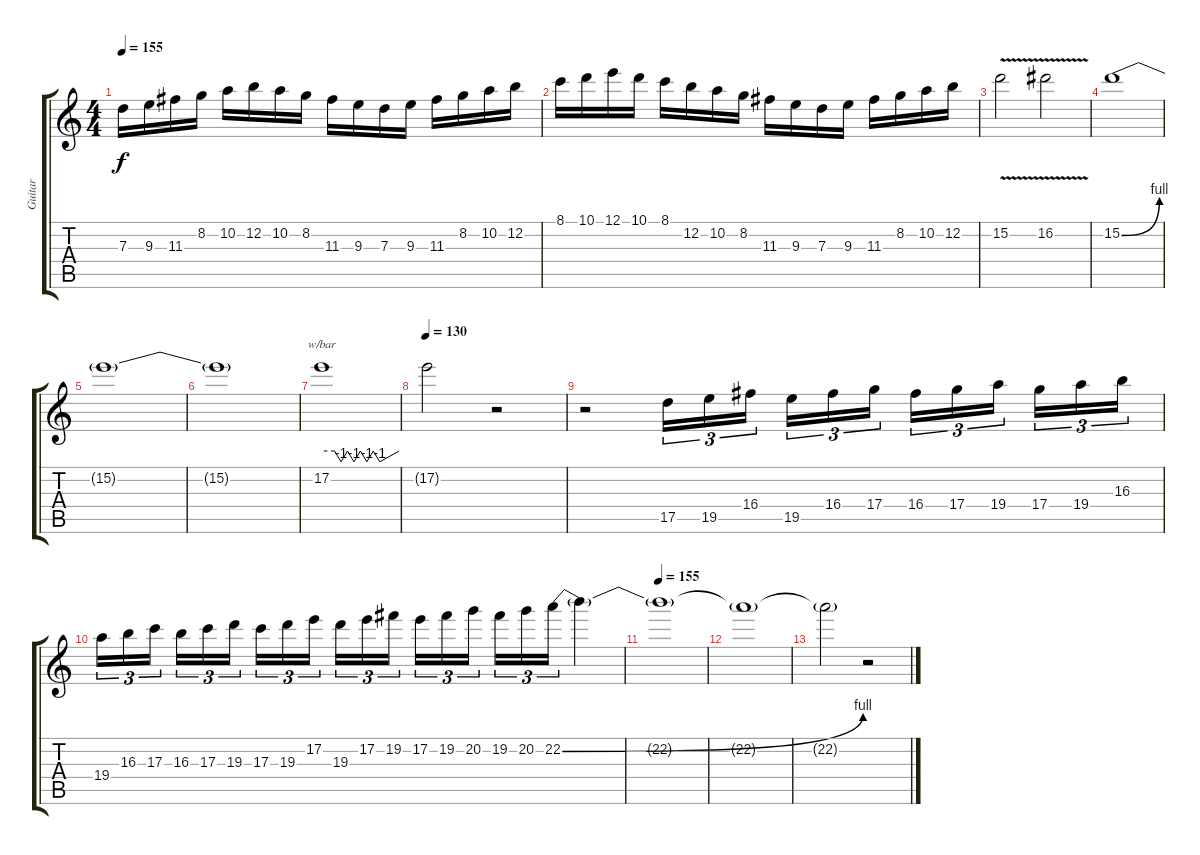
\track ("Guitar" "Guitar") {instrument distortionguitar}
\staff {score tabs}
\tuning (E4 B3 G3 D3 A2 E2) {hide}
\ts (4 4)
\tempo 155
\clef g2
\ks c
7.3.16{dy f} 9.3.16 11.3.16 8.2.16 10.2.16 12.2.16 10.2.16 8.2.16 11.3.16 9.3.16 7.3.16 9.3.16 11.3.16 8.2.16 10.2.16 12.2.16 |
8.1.16 10.1.16 12.1.16 10.1.16 8.1.16 12.2.16 10.2.16 8.2.16 11.3.16 9.3.16 7.3.16 9.3.16 11.3.16 8.2.16 10.2.16 12.2.16 |
15.2{v}.2 16.2{v}.2 |
15.2{be (bend 0 0 60 4)}.1 |
15.2{t}.1 |
15.2{t}.1 |
17.2.1{tbe (custom default 0 0 10 0 15 -4 20 0 25 -4 30 0 35 -4 40 0 45 -4 60 0) volume 7} |
\tempo 130
17.2{t}.2 r.2 |
r.2{volume 13} 17.5.16{tu (3 2)} 19.5.16{tu (3 2)} 16.4.16{tu (3 2) beam splitsecondary} 19.5.16{tu (3 2)} 16.4.16{tu (3 2)} 17.4.16{tu (3 2)} 16.4.16{tu (3 2)} 17.4.16{tu (3 2)} 19.4.16{tu (3 2) beam splitsecondary} 17.4.16{tu (3 2)} 19.4.16{tu (3 2)} 16.3.16{tu (3 2)} |
19.4.16{tu (3 2)} 16.3.16{tu (3 2)} 17.3.16{tu (3 2) beam splitsecondary} 16.3.16{tu (3 2)} 17.3.16{tu (3 2)} 19.3.16{tu (3 2)} 17.3.16{tu (3 2)} 19.3.16{tu (3 2)} 17.2.16{tu (3 2) beam splitsecondary} 19.3.16{tu (3 2)} 17.2.16{tu (3 2)} 19.2.16{tu (3 2)} 17.2.16{tu (3 2)} 19.2.16{tu (3 2)} 20.2.16{tu (3 2) beam splitsecondary} 19.2.16{tu (3 2)} 20.2.16{tu (3 2)} 22.2{be (bend 0 0 60 4)}.16{tu (3 2) volume 8} 22.2{t}.4 |
\tempo 155
22.2{t}.1 |
22.2{t}.1 |
22.2{t}.2 r.2
